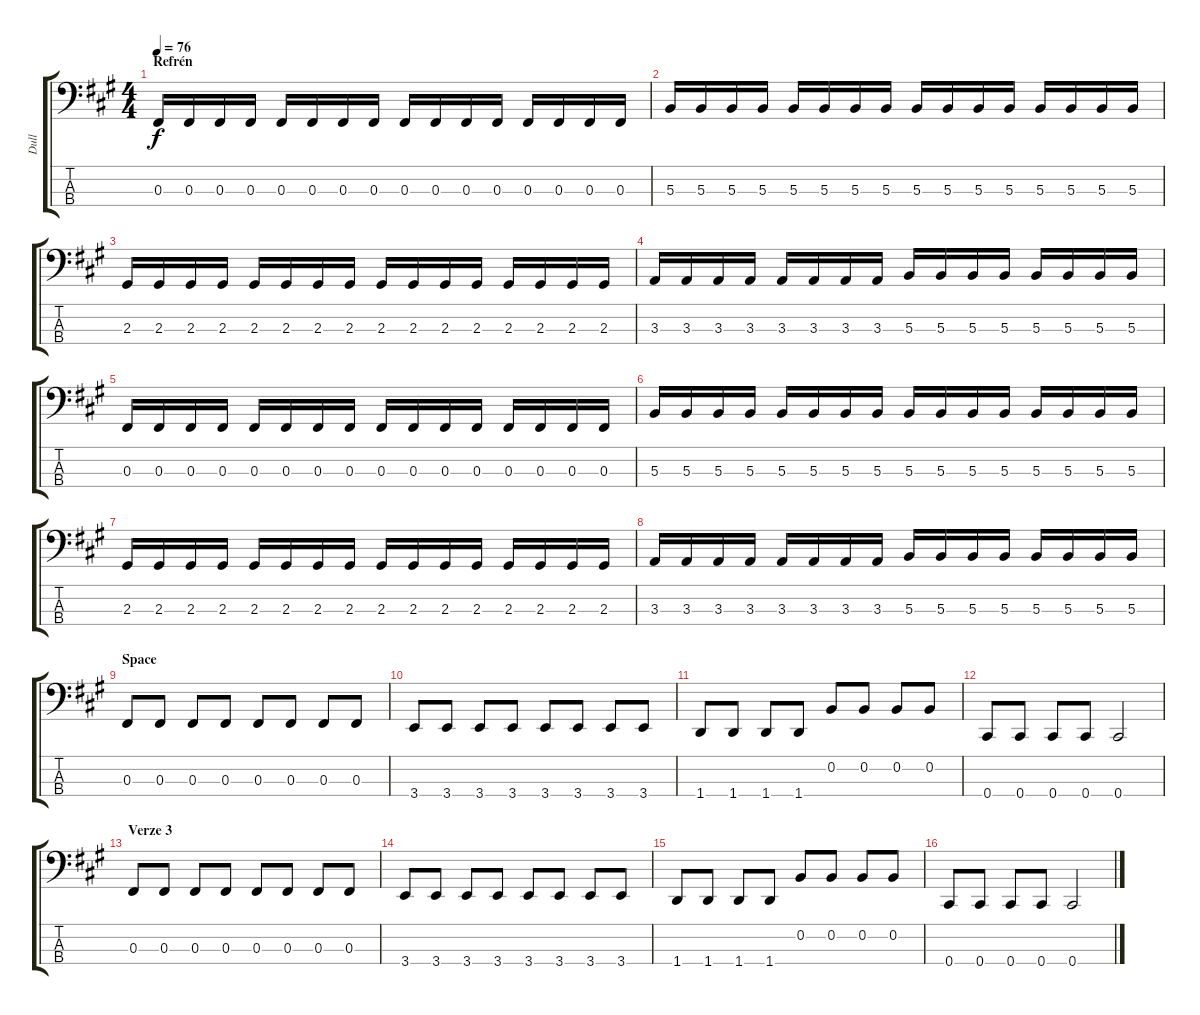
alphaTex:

\track ("Dull" "Dull") {instrument electricbassfinger}
\staff {score tabs}
\tuning (E2 B1 Gb1 Db1) {hide}
\ts (4 4)
\section ("" "Refrén")
\tempo 76
\clef f4
\ks a
0.3.16{dy f} 0.3.16 0.3.16 0.3.16 0.3.16 0.3.16 0.3.16 0.3.16 0.3.16 0.3.16 0.3.16 0.3.16 0.3.16 0.3.16 0.3.16 0.3.16 |
5.3.16 5.3.16 5.3.16 5.3.16 5.3.16 5.3.16 5.3.16 5.3.16 5.3.16 5.3.16 5.3.16 5.3.16 5.3.16 5.3.16 5.3.16 5.3.16 |
2.3.16 2.3.16 2.3.16 2.3.16 2.3.16 2.3.16 2.3.16 2.3.16 2.3.16 2.3.16 2.3.16 2.3.16 2.3.16 2.3.16 2.3.16 2.3.16 |
3.3.16 3.3.16 3.3.16 3.3.16 3.3.16 3.3.16 3.3.16 3.3.16 5.3.16 5.3.16 5.3.16 5.3.16 5.3.16 5.3.16 5.3.16 5.3.16 |
0.3.16 0.3.16 0.3.16 0.3.16 0.3.16 0.3.16 0.3.16 0.3.16 0.3.16 0.3.16 0.3.16 0.3.16 0.3.16 0.3.16 0.3.16 0.3.16 |
5.3.16 5.3.16 5.3.16 5.3.16 5.3.16 5.3.16 5.3.16 5.3.16 5.3.16 5.3.16 5.3.16 5.3.16 5.3.16 5.3.16 5.3.16 5.3.16 |
2.3.16 2.3.16 2.3.16 2.3.16 2.3.16 2.3.16 2.3.16 2.3.16 2.3.16 2.3.16 2.3.16 2.3.16 2.3.16 2.3.16 2.3.16 2.3.16 |
3.3.16 3.3.16 3.3.16 3.3.16 3.3.16 3.3.16 3.3.16 3.3.16 5.3.16 5.3.16 5.3.16 5.3.16 5.3.16 5.3.16 5.3.16 5.3.16 |
\section ("" "Space")
0.3.8 0.3.8 0.3.8 0.3.8 0.3.8 0.3.8 0.3.8 0.3.8 |
3.4.8 3.4.8 3.4.8 3.4.8 3.4.8 3.4.8 3.4.8 3.4.8 |
1.4.8 1.4.8 1.4.8 1.4.8 0.2.8 0.2.8 0.2.8 0.2.8 |
0.4.8 0.4.8 0.4.8 0.4.8 0.4.2 |
\section ("" "Verze 3")
0.3.8 0.3.8 0.3.8 0.3.8 0.3.8 0.3.8 0.3.8 0.3.8 |
3.4.8 3.4.8 3.4.8 3.4.8 3.4.8 3.4.8 3.4.8 3.4.8 |
1.4.8 1.4.8 1.4.8 1.4.8 0.2.8 0.2.8 0.2.8 0.2.8 |
0.4.8 0.4.8 0.4.8 0.4.8 0.4.2
